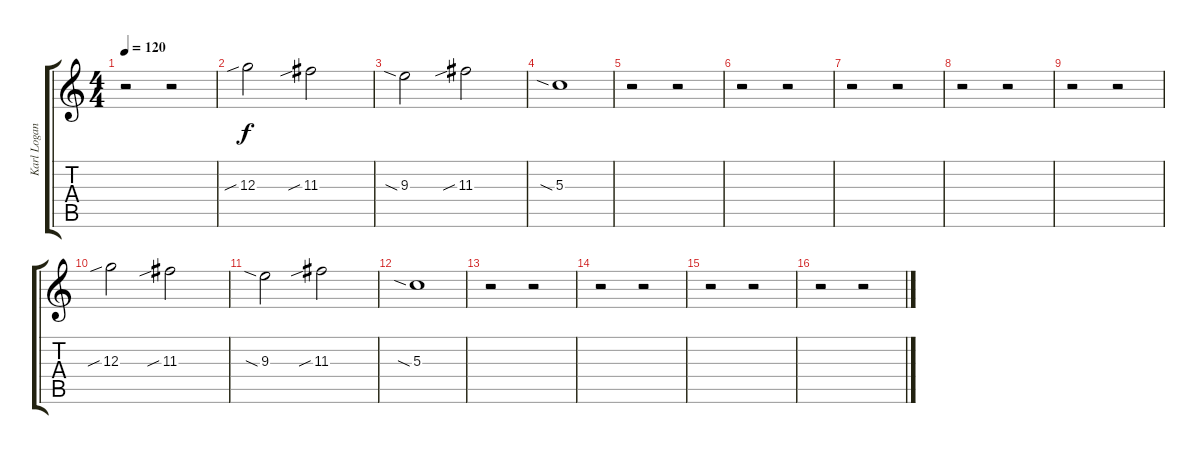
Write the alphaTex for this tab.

\track ("Karl Logan Rhytm" "Karl Logan") {instrument distortionguitar}
\staff {score tabs}
\tuning (E4 B3 G3 D3 A2 E2) {hide}
\ts (4 4)
\tempo 120
\clef g2
\ks c
r.2{dy f} r.2 |
12.3{sib}.2{volume 4} 11.3{sib}.2 |
9.3{sia}.2 11.3{sib}.2 |
5.3{sia}.1 |
r.2 r.2 |
r.2 r.2 |
r.2 r.2 |
r.2 r.2 |
r.2 r.2 |
12.3{sib}.2 11.3{sib}.2 |
9.3{sia}.2 11.3{sib}.2 |
5.3{sia}.1 |
r.2 r.2 |
r.2 r.2 |
r.2 r.2 |
r.2 r.2
